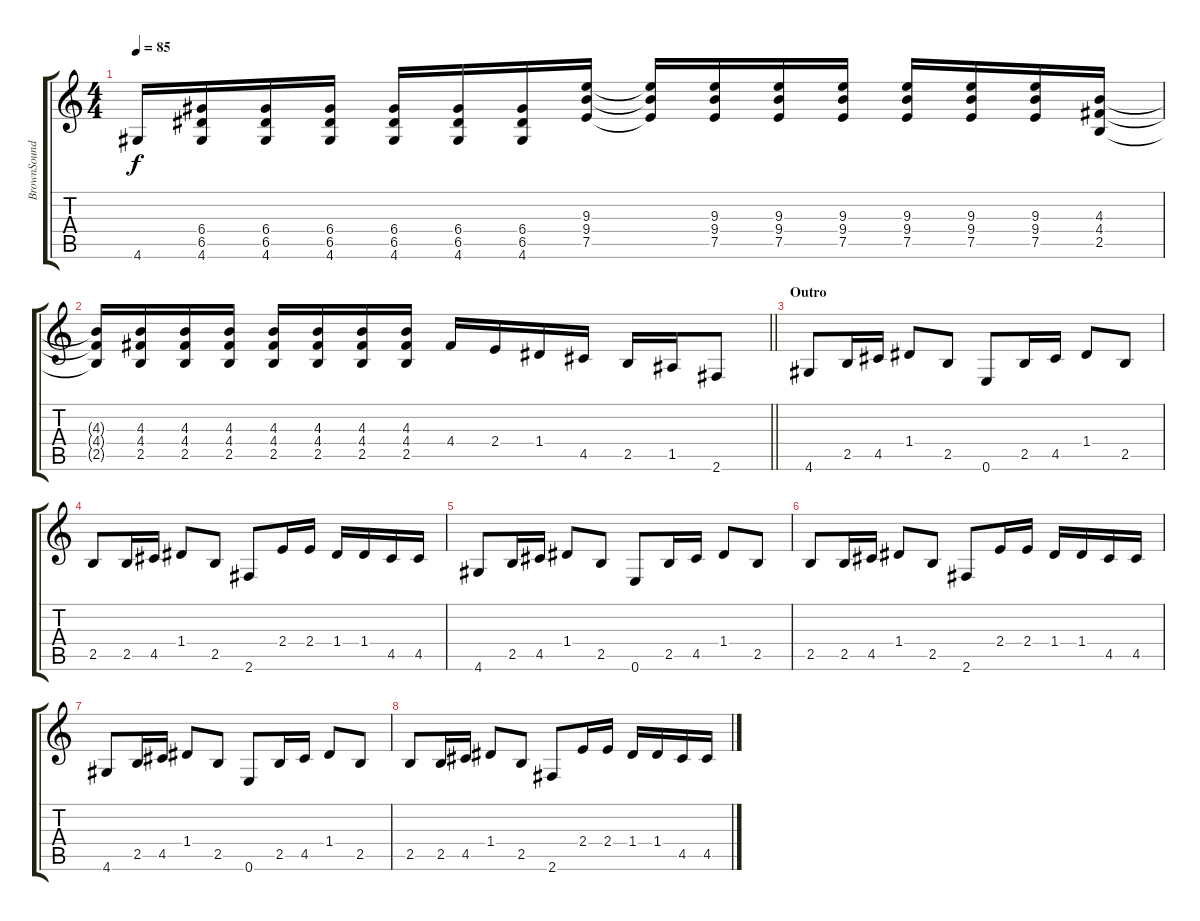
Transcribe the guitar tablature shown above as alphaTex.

\track ("BrownSound" "BrownSound") {instrument overdrivenguitar}
\staff {score tabs}
\tuning (E4 B3 G3 D3 A2 E2) {hide}
\ts (4 4)
\tempo 85
\clef g2
\ks c
4.6{t}.16{dy f} (6.4 6.5 4.6).16 (6.4 6.5 4.6).16 (6.4 6.5 4.6).16 (6.4 6.5 4.6).16 (6.4 6.5 4.6).16 (6.4 6.5 4.6).16 (9.3 9.4 7.5).16 (9.3{t} 9.4{t} 7.5{t}).16 (9.3 9.4 7.5).16 (9.3 9.4 7.5).16 (9.3 9.4 7.5).16 (9.3 9.4 7.5).16 (9.3 9.4 7.5).16 (9.3 9.4 7.5).16 (4.3 4.4 2.5).16 |
\barLineRight lightlight
(4.3{t} 4.4{t} 2.5{t}).16 (4.3 4.4 2.5).16 (4.3 4.4 2.5).16 (4.3 4.4 2.5).16 (4.3 4.4 2.5).16 (4.3 4.4 2.5).16 (4.3 4.4 2.5).16 (4.3 4.4 2.5).16 4.4.16 2.4.16 1.4.16 4.5.16 2.5.16 1.5.16 2.6.8 |
\section ("" "Outro")
4.6.8 2.5.16 4.5.16 1.4.8 2.5.8 0.6.8 2.5.16 4.5.16 1.4.8 2.5.8 |
2.5.8 2.5.16 4.5.16 1.4.8 2.5.8 2.6.8 2.4.16 2.4.16 1.4.16 1.4.16 4.5.16 4.5.16 |
4.6.8 2.5.16 4.5.16 1.4.8 2.5.8 0.6.8 2.5.16 4.5.16 1.4.8 2.5.8 |
2.5.8 2.5.16 4.5.16 1.4.8 2.5.8 2.6.8 2.4.16 2.4.16 1.4.16 1.4.16 4.5.16 4.5.16 |
4.6.8 2.5.16 4.5.16 1.4.8 2.5.8 0.6.8 2.5.16 4.5.16 1.4.8 2.5.8 |
2.5.8 2.5.16 4.5.16 1.4.8 2.5.8 2.6.8 2.4.16 2.4.16 1.4.16 1.4.16 4.5.16 4.5.16
